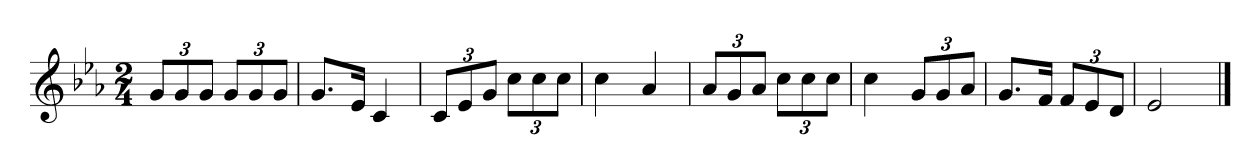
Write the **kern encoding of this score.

**kern
*part1
*staff1
*clefG2
*k[b-e-a-]
*M2/4
*MM116
=1
12g/L
12g/
12g/J
12g/L
12g/
12g/J
=
8.g/L
16e-/Jk
4c
=
12c/L
12e-/
12g/J
12cc\L
12cc\
12cc\J
=
4cc
4a-
=
12a-/L
12g/
12a-/J
12cc\L
12cc\
12cc\J
=
4cc
12g/L
12g/
12a-/J
=
8.g/L
16f/Jk
12f/L
12e-/
12d/J
=
2e-
==
*-
